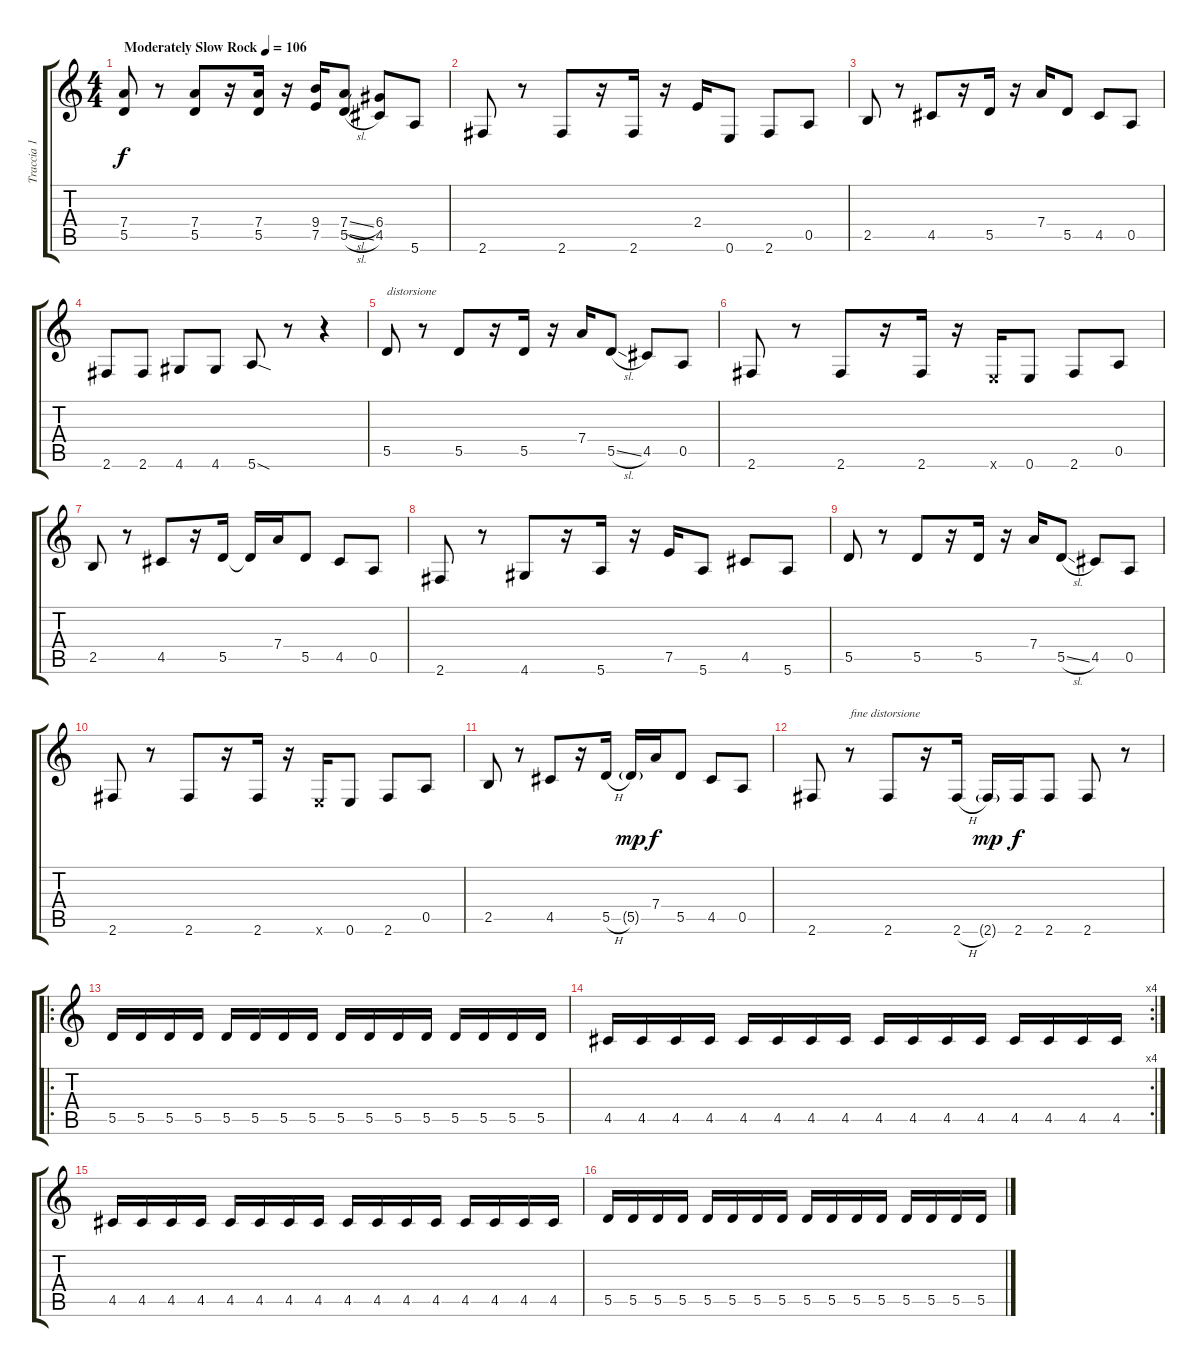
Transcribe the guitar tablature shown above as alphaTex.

\track ("Traccia 1" "Traccia 1") {instrument electricguitarmuted}
\staff {score tabs}
\tuning (E4 B3 G3 D3 A2 E2) {hide}
\ts (4 4)
\tempo (106 "Moderately Slow Rock")
\clef g2
\ks c
(7.4 5.5).8{dy f instrument electricguitarmuted} r.8 (7.4 5.5).8 r.16 (7.4 5.5).16 r.16 (9.4 7.5).16 (7.4{sl} 5.5{sl}).8 (6.4 4.5).8 5.6.8 |
2.6.8 r.8 2.6.8 r.16 2.6.16 r.16 2.4.16 0.6.8 2.6.8 0.5.8 |
2.5.8 r.8 4.5.8 r.16 5.5.16 r.16 7.4.16 5.5.8 4.5.8 0.5.8 |
2.6.8 2.6.8 4.6.8 4.6.8 5.6{sod}.8 r.8 r.4 |
5.5.8{txt "distorsione" instrument distortionguitar} r.8 5.5.8 r.16 5.5.16 r.16 7.4.16 5.5{sl}.8 4.5.8 0.5.8 |
2.6.8{instrument distortionguitar} r.8 2.6.8 r.16 2.6.16 r.16 0.6{x}.16 0.6.8 2.6.8 0.5.8 |
2.5.8{instrument distortionguitar} r.8 4.5.8 r.16 5.5.16 5.5{t}.16 7.4.16 5.5.8 4.5.8 0.5.8 |
2.6.8{instrument distortionguitar} r.8 4.6.8 r.16 5.6.16 r.16 7.5.16 5.6.8 4.5.8 5.6.8 |
5.5.8{instrument distortionguitar} r.8 5.5.8 r.16 5.5.16 r.16 7.4.16 5.5{sl}.8 4.5.8 0.5.8 |
2.6.8{instrument distortionguitar} r.8 2.6.8 r.16 2.6.16 r.16 0.6{x}.16 0.6.8 2.6.8 0.5.8 |
2.5.8{instrument distortionguitar} r.8 4.5.8 r.16 5.5{h}.16 5.5{g}.16{dy mp} 7.4.16{dy f} 5.5.8 4.5.8 0.5.8 |
2.6.8{instrument distortionguitar} r.8{txt "fine distorsione"} 2.6.8 r.16 2.6{h}.16 2.6{g}.16{dy mp} 2.6.16{dy f} 2.6.8 2.6.8 r.8 |
\ro
5.5.16{instrument electricguitarmuted} 5.5.16 5.5.16 5.5.16 5.5.16 5.5.16 5.5.16 5.5.16 5.5.16 5.5.16 5.5.16 5.5.16 5.5.16 5.5.16 5.5.16 5.5.16 |
\rc 4
4.5.16 4.5.16 4.5.16 4.5.16 4.5.16 4.5.16 4.5.16 4.5.16 4.5.16 4.5.16 4.5.16 4.5.16 4.5.16 4.5.16 4.5.16 4.5.16 |
4.5.16 4.5.16 4.5.16 4.5.16 4.5.16 4.5.16 4.5.16 4.5.16 4.5.16 4.5.16 4.5.16 4.5.16 4.5.16 4.5.16 4.5.16 4.5.16 |
5.5.16 5.5.16 5.5.16 5.5.16 5.5.16 5.5.16 5.5.16 5.5.16 5.5.16 5.5.16 5.5.16 5.5.16 5.5.16 5.5.16 5.5.16 5.5.16
